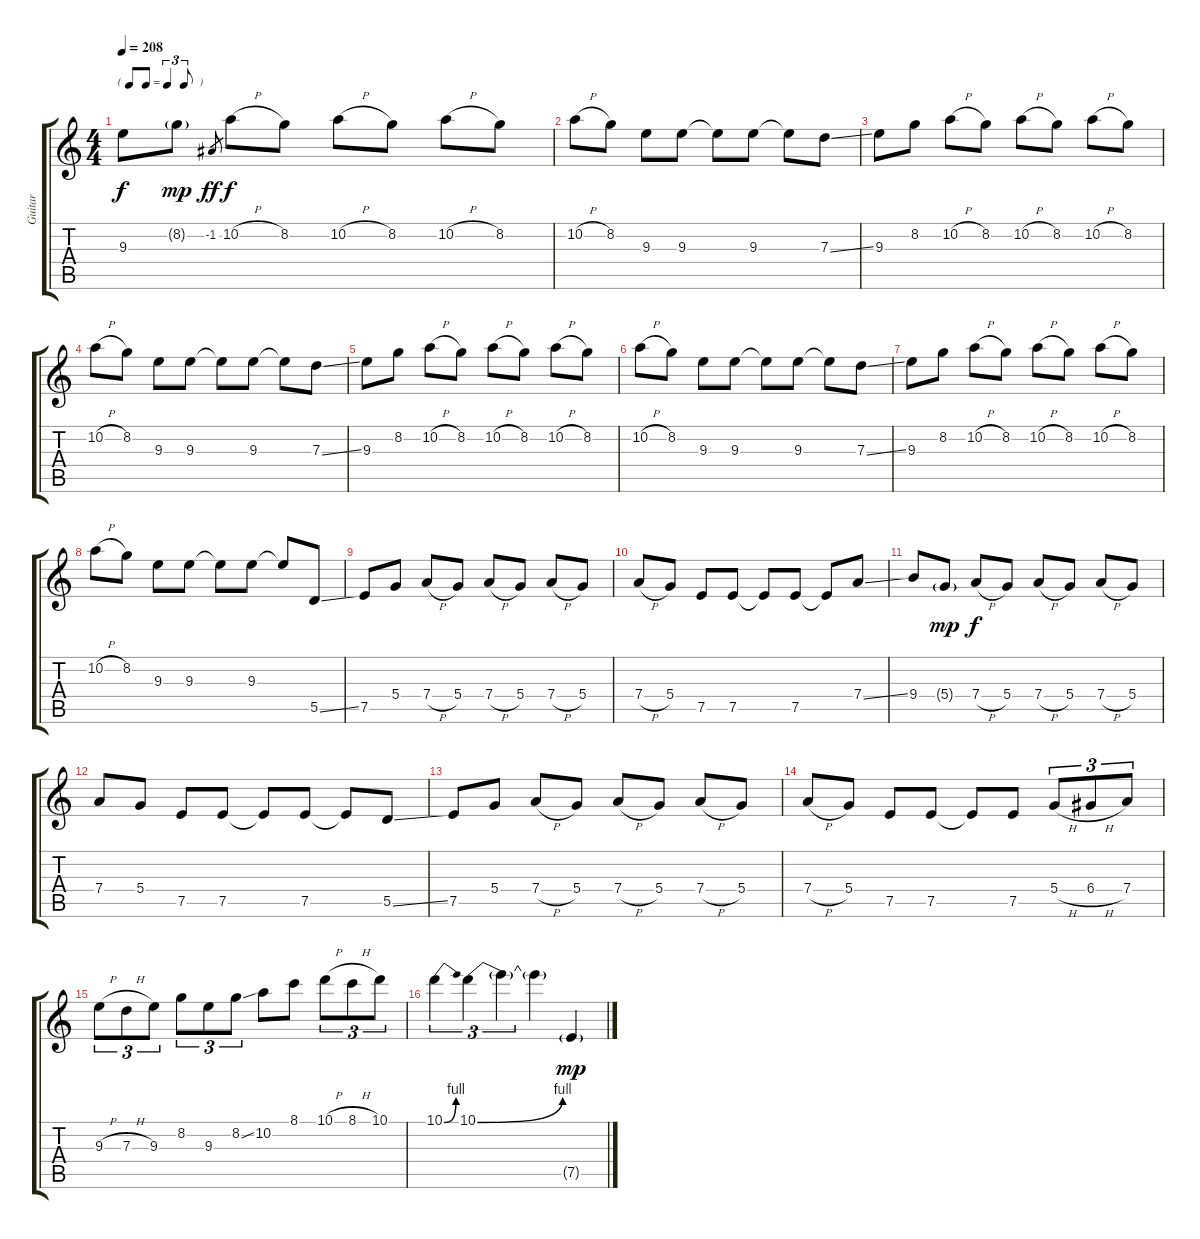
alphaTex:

\track ("Guitar" "Guitar") {instrument overdrivenguitar}
\staff {score tabs}
\tuning (E4 B3 G3 D3 A2 E2) {hide}
\ts (4 4)
\tf triplet8th
\tempo 208
\clef g2
\ks c
9.3.8{dy f instrument overdrivenguitar} 8.2{g}.8{dy mp} -1.2.8{gr dy ff} 10.2{h}.8{dy f} 8.2.8 10.2{h}.8 8.2.8 10.2{h}.8 8.2.8 |
10.2{h}.8 8.2.8 9.3.8 9.3.8 9.3{t}.8 9.3.8 9.3{t}.8 7.3{ss}.8 |
9.3.8 8.2.8 10.2{h}.8 8.2.8 10.2{h}.8 8.2.8 10.2{h}.8 8.2.8 |
10.2{h}.8 8.2.8 9.3.8 9.3.8 9.3{t}.8 9.3.8 9.3{t}.8 7.3{ss}.8 |
9.3.8 8.2.8 10.2{h}.8 8.2.8 10.2{h}.8 8.2.8 10.2{h}.8 8.2.8 |
10.2{h}.8 8.2.8 9.3.8 9.3.8 9.3{t}.8 9.3.8 9.3{t}.8 7.3{ss}.8 |
9.3.8 8.2.8 10.2{h}.8 8.2.8 10.2{h}.8 8.2.8 10.2{h}.8 8.2.8 |
10.2{h}.8 8.2.8 9.3.8 9.3.8 9.3{t}.8 9.3.8 9.3{t}.8 5.5{ss}.8 |
7.5.8 5.4.8 7.4{h}.8 5.4.8 7.4{h}.8 5.4.8 7.4{h}.8 5.4.8 |
7.4{h}.8 5.4.8 7.5.8 7.5.8 7.5{t}.8 7.5.8 7.5{t}.8 7.4{ss}.8 |
9.4.8 5.4{g}.8{dy mp} 7.4{h}.8{dy f} 5.4.8 7.4{h}.8 5.4.8 7.4{h}.8 5.4.8 |
7.4.8 5.4.8 7.5.8 7.5.8 7.5{t}.8 7.5.8 7.5{t}.8 5.5{ss}.8 |
7.5.8 5.4.8 7.4{h}.8 5.4.8 7.4{h}.8 5.4.8 7.4{h}.8 5.4.8 |
7.4{h}.8 5.4.8 7.5.8 7.5.8 7.5{t}.8 7.5.8 5.4{h}.8{tu (3 2)} 6.4{h}.8{tu (3 2)} 7.4.8{tu (3 2)} |
9.3{h}.8{tu (3 2)} 7.3{h}.8{tu (3 2)} 9.3.8{tu (3 2)} 8.2.8{tu (3 2)} 9.3.8{tu (3 2)} 8.2{ss}.8{tu (3 2)} 10.2.8 8.1.8 10.1{h}.8{tu (3 2)} 8.1{h}.8{tu (3 2)} 10.1.8{tu (3 2)} |
10.1{be (bend 0 0 60 4)}.4{tu (3 2)} 10.1{be (bend 0 0 60 4)}.4{tu (3 2)} 10.1{t}.4{tu (3 2)} 10.1{t}.4 7.5{g}.4{dy mp}
